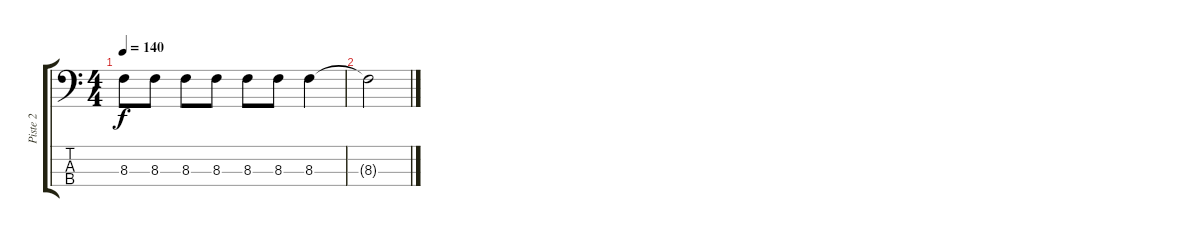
\track ("Piste 2" "Piste 2") {instrument electricbasspick}
\staff {score tabs}
\tuning (G2 D2 A1 E1) {hide}
\ts (4 4)
\tempo 140
\clef f4
\ks c
8.3.8{dy f} 8.3.8 8.3.8 8.3.8 8.3.8 8.3.8 8.3.4 |
8.3{t}.2
